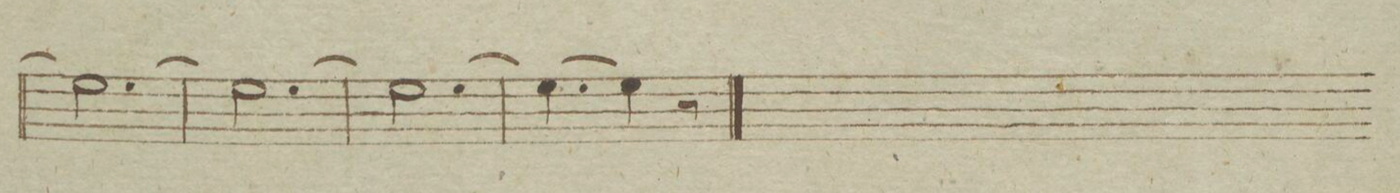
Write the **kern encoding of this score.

**kern	**dynam
*I"Clarinetto Secondo in B.	*
*clefG2	*
*k[fnb-e-]	*
*met(c)	*
*M6/8	*
2.dd\_	.
=222	=222
2.dd\_	.
=223	=223
2.dd\_	.
=224	=224
4.dd\_	.
4dd\]	.
8r	.
==	==
*-	*-
